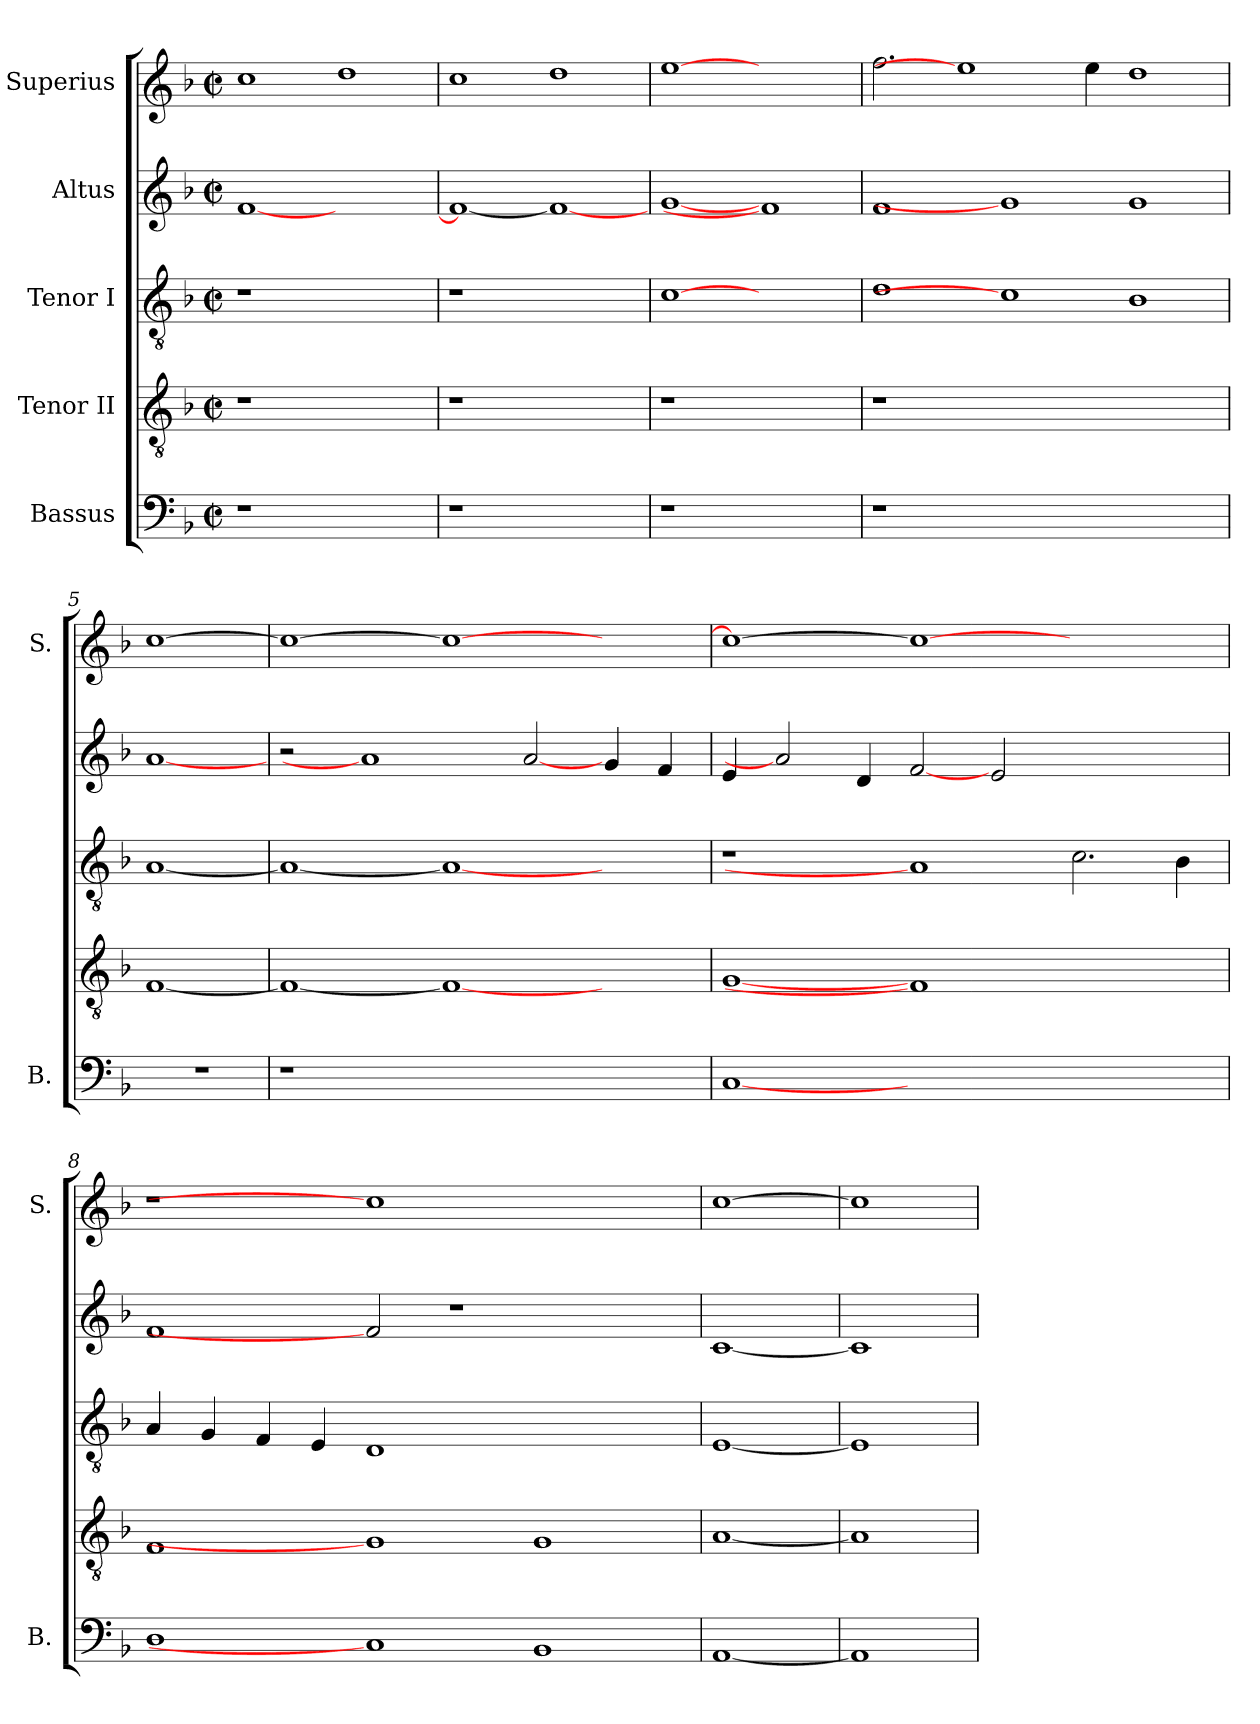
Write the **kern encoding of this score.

**kern	**kern	**kern	**kern	**kern
*part5	*part4	*part3	*part2	*part1
*staff5	*staff4	*staff3	*staff2	*staff1
*I"Bassus	*I"Tenor II	*I"Tenor I	*I"Altus	*I"Superius
*I'B.	*	*	*	*I'S.
!!LO:PB:g=z
*clefF4	*clefGv2	*clefGv2	*clefG2	*clefG2
*	*ITrd7c12	*ITrd7c12	*	*
*k[b-]	*k[b-]	*k[b-]	*k[b-]	*k[b-]
*F:	*F:	*F:	*F:	*F:
*M2/2	*M2/2	*M2/2	*M2/2	*M2/2
*met(c|)	*met(c|)	*met(c|)	*met(c|)	*met(c|)
=1	=1	=1	=1	=1
!LO:N:vis=1	!LO:N:vis=1	!LO:N:vis=1	!	!
1r	1r	1r	[<1fi	1cci
1ryy	1ryy	1ryy	1ryy	1ddi
=2	=2	=2	=2	=2
!LO:N:vis=1	!LO:N:vis=1	!LO:N:vis=1	!	!
1r	1r	1r	1fi_<	1cci
1ryy	1ryy	1ryy	1fi_	1ddi
=3	=3	=3	=3	=3
!LO:N:vis=1	!LO:N:vis=1	!	!	!
1r	1r	[1Ci	[1gi	[1eei
1ryy	1ryy	1ryy	1fi]	1ryy
=4	=4	=4	=4	=4
!LO:N:vis=1	!LO:N:vis=1	!	!	!
1r	1r	1Di	1fi	2.ffi\
.	.	.	.	1eei]
0ryy	0ryy	1Ci]	1gi]	.
.	.	.	.	4eei\
.	.	1BB-i	1gi	1ddi
=5	=5	=5	=5	=5
!LO:N:vis=1	!	!	!	!
1r	[<1FFi	[<1AAi	[1ai	[>1cci
=6	=6	=6	=6	=6
!LO:N:vis=1	!	!	!	!
1r	1FFi_<	1AAi_<	2r	1cci_>
.	.	.	1ai]	.
1.ryy	1FFi_	1AAi_	.	1cci_
.	.	.	[2ai	.
.	2ryy	2ryy	4gi/	2ryy
.	.	.	4fi/	.
!!LO:LB:g=z
=7	=7	=7	=7	=7
[1Ci	[1GGi	1r	4ei/	1cci_>
.	.	.	2ai]	.
.	.	.	4di/	.
0ryy	1FFi]	1AAi]	[2fi	1cci_
.	.	.	2ei/	.
.	1ryy	2.Ci\	1ryy	1ryy
.	.	4BB-i\	.	.
=8	=8	=8	=8	=8
!	!	!	!	!LO:N:vis=1
1Di	1FFi	4AAi/	1fi	1r
.	.	4GGi/	.	.
.	.	4FFi/	.	.
.	.	4EEi/	.	.
1Ci]	1GGi]	1DDi	2fi]	1cci]
.	.	.	1r	.
1BB-i	1GGi	1ryy	.	1ryy
.	.	.	2ryy	.
=9	=9	=9	=9	=9
[1AAi	[1AAi	[1EEi	[1ci	[1cci
=10	=10	=10	=10	=10
1AAi]	1AAi]	1EEi]	1ci]	1cci]
=	=	=	=	=
*-	*-	*-	*-	*-
